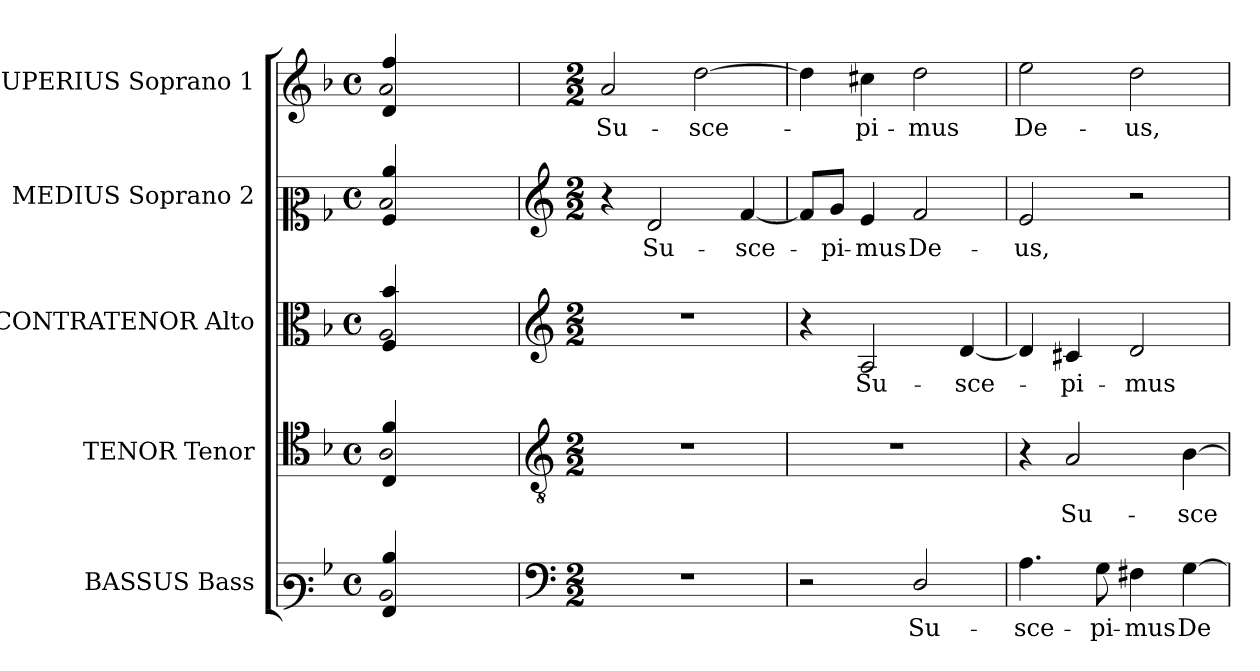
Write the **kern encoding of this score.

**kern	**text	**kern	**text	**kern	**text	**kern	**text	**kern	**text
*part5	*part5	*part4	*part4	*part3	*part3	*part2	*part2	*part1	*part1
*staff5	*staff5	*staff4	*staff4	*staff3	*staff3	*staff2	*staff2	*staff1	*staff1
*I"BASSUS Bass	*	*I"TENOR Tenor	*	*I"CONTRATENOR Alto	*	*I"MEDIUS Soprano 2	*	*I"SUPERIUS Soprano 1	*
*I'B	*	*I'T	*	*I'A	*	*I'S2	*	*I'S1	*
!!LO:PB:g=z
*clefF3	*	*clefC4	*	*clefC3	*	*clefC2	*	*clefG2	*
*	*	*ITrd7c12	*	*	*	*	*	*	*
*k[b-]	*	*k[b-]	*	*k[b-]	*	*k[b-]	*	*k[b-]	*
*F:	*	*F:	*	*F:	*	*F:	*	*F:	*
*M4/4	*	*M4/4	*	*M4/4	*	*M4/4	*	*M4/4	*
*met(c)	*	*met(c)	*	*met(c)	*	*met(c)	*	*met(c)	*
=1	=1	=1	=1	=1	=1	=1	=1	=1	=1
*^	*	*^	*	*^	*	*^	*	*^	*
!	!LO:N:head=open	!	!	!LO:N:head=open	!	!	!LO:N:head=open	!	!	!LO:N:head=open	!	!	!LO:N:head=open	!
4AAi/ 4di	1Di	.	4CCi/ 4Fi	1AAi	.	4Fi/ 4b-i	1Ai	.	4Ai/ 4cci	1di	.	4di/ 4ffi	1ai	.
2.ryy	.	.	2.ryy	.	.	2.ryy	.	.	2.ryy	.	.	2.ryy	.	.
*v	*v	*	*	*	*	*v	*v	*	*v	*v	*	*v	*v	*
*	*	*v	*v	*	*	*	*	*	*	*
=1	=1	=1	=1	=1	=1	=1	=1	=1	=1
*clefF4	*	*clefGv2	*	*clefG2	*	*clefG2	*	*	*
*M2/2	*	*M2/2	*	*M2/2	*	*M2/2	*	*M2/2	*
!	!	!	!	!	!	!	!	!	!LO:LY:b:color=#000000
1r	.	1r	.	1r	.	4r	.	2ai/	Su-
!	!	!	!	!	!	!	!LO:LY:b:color=#000000	!	!
.	.	.	.	.	.	2di/	Su-	.	.
!	!	!	!	!	!	!	!	!	!LO:LY:b:color=#000000
.	.	.	.	.	.	.	.	[2ddi\	-sce-
!	!	!	!	!	!	!	!LO:LY:b:color=#000000	!	!
.	.	.	.	.	.	[4fi/	-sce-	.	.
=2	=2	=2	=2	=2	=2	=2	=2	=2	=2
2r	.	1r	.	4r	.	8fi/L]	.	4ddi\]	.
!	!	!	!	!	!	!	!LO:LY:b:color=#000000	!	!
.	.	.	.	.	.	8gi/J	-pi-	.	.
!	!	!	!	!	!LO:LY:b:color=#000000	!	!	!	!
!	!	!	!	!	!	!	!LO:LY:b:color=#000000	!	!
!	!	!	!	!	!	!	!	!	!LO:LY:b:color=#000000
.	.	.	.	2Ai/	Su-	4ei/	-mus	4cc#Xi\	-pi-
!	!LO:LY:b:color=#000000	!	!	!	!	!	!	!	!
!	!	!	!	!	!	!	!LO:LY:b:color=#000000	!	!
!	!	!	!	!	!	!	!	!	!LO:LY:b:color=#000000
2Di/	Su-	.	.	.	.	2fi/	De-	2ddi\	-mus
!	!	!	!	!	!LO:LY:b:color=#000000	!	!	!	!
.	.	.	.	[4di/	-sce-	.	.	.	.
=3	=3	=3	=3	=3	=3	=3	=3	=3	=3
!	!LO:LY:b:color=#000000	!	!	!	!	!	!	!	!
!	!	!	!	!	!	!	!LO:LY:b:color=#000000	!	!
!	!	!	!	!	!	!	!	!	!LO:LY:b:color=#000000
4.Ai\	-sce-	4r	.	4di/]	.	2ei/	-us,	2eei\	De-
!	!	!	!LO:LY:b:color=#000000	!	!	!	!	!	!
!	!	!	!	!	!LO:LY:b:color=#000000	!	!	!	!
.	.	2AAi/	Su-	4c#Xi/	-pi-	.	.	.	.
!	!LO:LY:b:color=#000000	!	!	!	!	!	!	!	!
8Gi\	-pi-	.	.	.	.	.	.	.	.
!	!LO:LY:b:color=#000000	!	!	!	!	!	!	!	!
!	!	!	!	!	!LO:LY:b:color=#000000	!	!	!	!
!	!	!	!	!	!	!	!	!	!LO:LY:b:color=#000000
4F#Xi\	-mus	.	.	2di/	-mus	2r	.	2ddi\	-us,
!	!LO:LY:b:color=#000000	!	!	!	!	!	!	!	!
!	!	!	!LO:LY:b:color=#000000	!	!	!	!	!	!
[4Gi\	De-	[4BB-i\	-sce-	.	.	.	.	.	.
=	=	=	=	=	=	=	=	=	=
*-	*-	*-	*-	*-	*-	*-	*-	*-	*-
